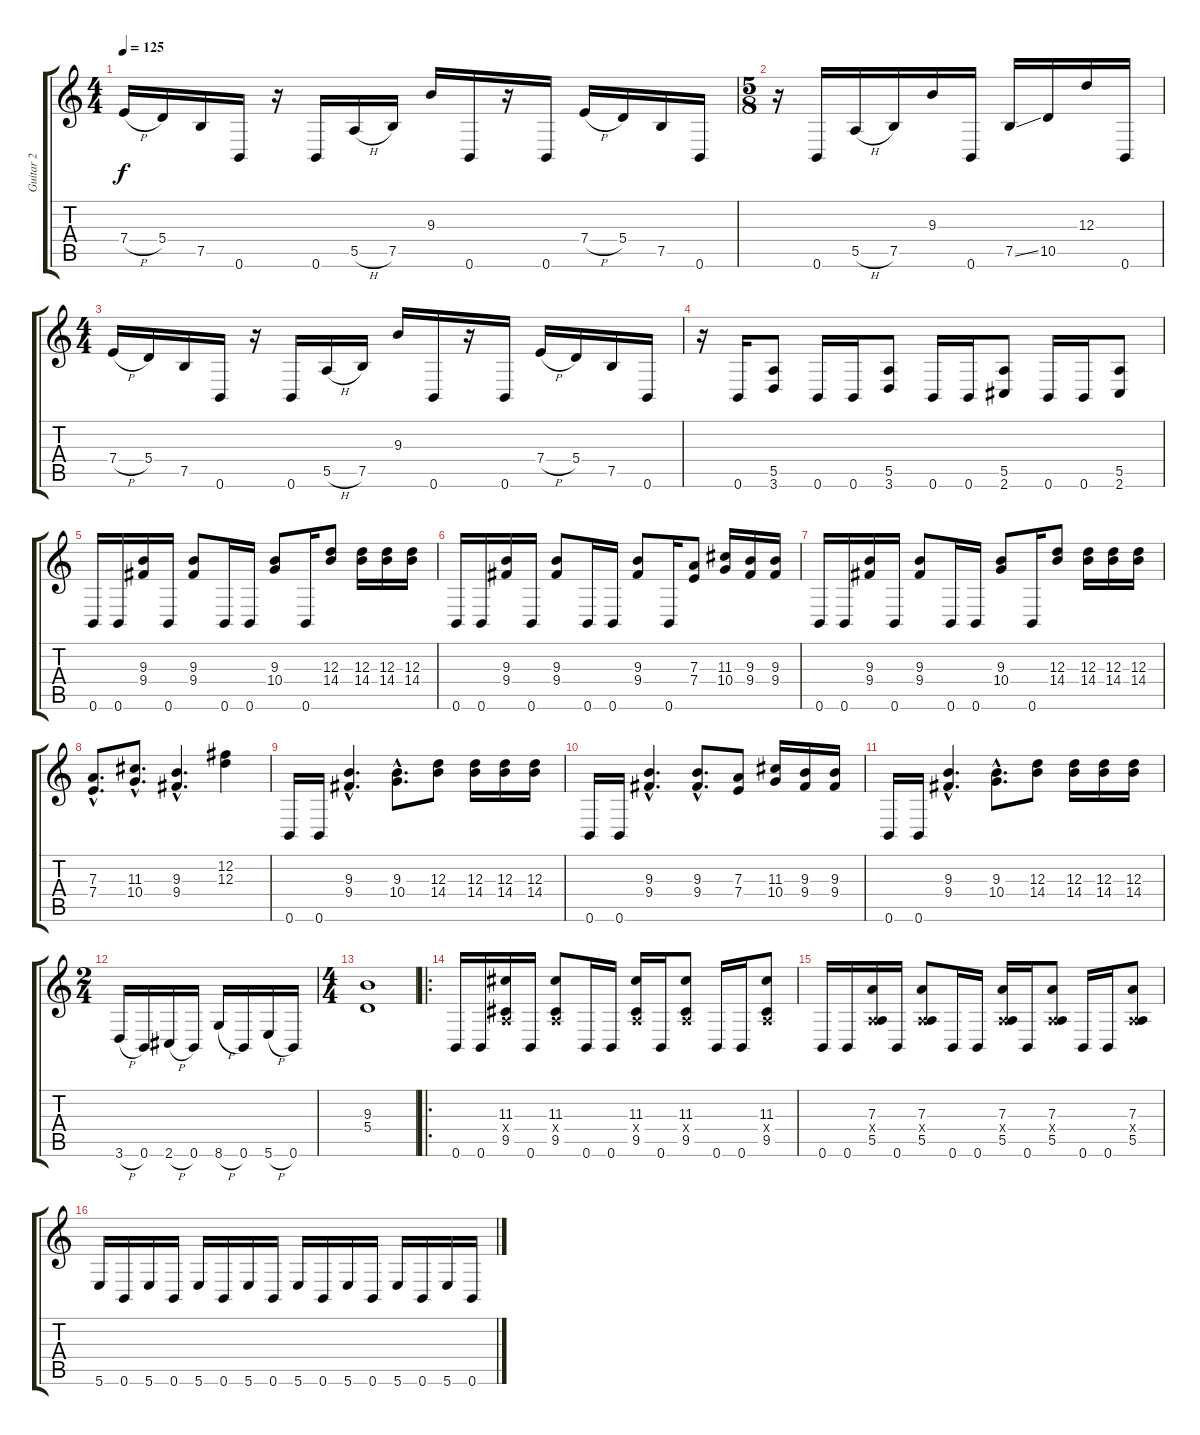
\track ("Guitar 2" "Guitar 2") {instrument distortionguitar}
\staff {score tabs}
\tuning (B3 Gb3 D3 A2 E2 B1) {hide}
\ts (4 4)
\tempo 125
\clef g2
\ks c
7.4{h}.16{dy f} 5.4.16 7.5.16 0.6.16 r.16 0.6.16 5.5{h}.16 7.5.16 9.3.16 0.6.16 r.16 0.6.16 7.4{h}.16 5.4.16 7.5.16 0.6.16 |
\ts (5 8)
r.16 0.6.16 5.5{h}.16 7.5.16 9.3.16 0.6.16 7.5{ss}.16 10.5.16 12.3.16 0.6.16 |
\ts (4 4)
7.4{h}.16 5.4.16 7.5.16 0.6.16 r.16 0.6.16 5.5{h}.16 7.5.16 9.3.16 0.6.16 r.16 0.6.16 7.4{h}.16 5.4.16 7.5.16 0.6.16 |
r.16 0.6.16 (5.5 3.6).8 0.6.16 0.6.16 (5.5 3.6).8 0.6.16 0.6.16 (5.5 2.6).8 0.6.16 0.6.16 (5.5 2.6).8 |
0.6.16 0.6.16 (9.3 9.4).16 0.6.16 (9.3 9.4).8 0.6.16 0.6.16 (9.3 10.4).8 0.6.16 (12.3 14.4).8 (12.3 14.4).16 (12.3 14.4).16 (12.3 14.4).16 |
0.6.16 0.6.16 (9.3 9.4).16 0.6.16 (9.3 9.4).8 0.6.16 0.6.16 (9.3 9.4).8 0.6.16 (7.3 7.4).8 (11.3 10.4).16 (9.3 9.4).16 (9.3 9.4).16 |
0.6.16 0.6.16 (9.3 9.4).16 0.6.16 (9.3 9.4).8 0.6.16 0.6.16 (9.3 10.4).8 0.6.16 (12.3 14.4).8 (12.3 14.4).16 (12.3 14.4).16 (12.3 14.4).16 |
(7.3{hac} 7.4{hac}).8{d} (11.3{hac} 10.4{hac}).8{d} (9.3{hac} 9.4{hac}).4{d} (12.2 12.3).4 |
0.6.16 0.6.16 (9.3{hac} 9.4{hac}).4{d} (9.3{hac} 10.4{hac}).8{d} (12.3 14.4).8 (12.3 14.4).16 (12.3 14.4).16 (12.3 14.4).16 |
0.6.16 0.6.16 (9.3{hac} 9.4{hac}).4{d} (9.3{hac} 9.4{hac}).8{d} (7.3 7.4).8 (11.3 10.4).16 (9.3 9.4).16 (9.3 9.4).16 |
0.6.16 0.6.16 (9.3{hac} 9.4{hac}).4{d} (9.3{hac} 10.4{hac}).8{d} (12.3 14.4).8 (12.3 14.4).16 (12.3 14.4).16 (12.3 14.4).16 |
\ts (2 4)
3.6{h}.16 0.6.16 2.6{h}.16 0.6.16 8.6{h}.16 0.6.16 5.6{h}.16 0.6.16 |
\ts (4 4)
(9.3 5.4).1 |
\ro
0.6.16 0.6.16 (11.3 0.4{x} 9.5).16 0.6.16 (11.3 0.4{x} 9.5).8 0.6.16 0.6.16 (11.3 0.4{x} 9.5).16 0.6.16 (11.3 0.4{x} 9.5).8 0.6.16 0.6.16 (11.3 0.4{x} 9.5).8 |
0.6.16 0.6.16 (7.3 0.4{x} 5.5).16 0.6.16 (7.3 0.4{x} 5.5).8 0.6.16 0.6.16 (7.3 0.4{x} 5.5).16 0.6.16 (7.3 0.4{x} 5.5).8 0.6.16 0.6.16 (7.3 0.4{x} 5.5).8 |
5.6.16 0.6.16 5.6.16 0.6.16 5.6.16 0.6.16 5.6.16 0.6.16 5.6.16 0.6.16 5.6.16 0.6.16 5.6.16 0.6.16 5.6.16 0.6.16
